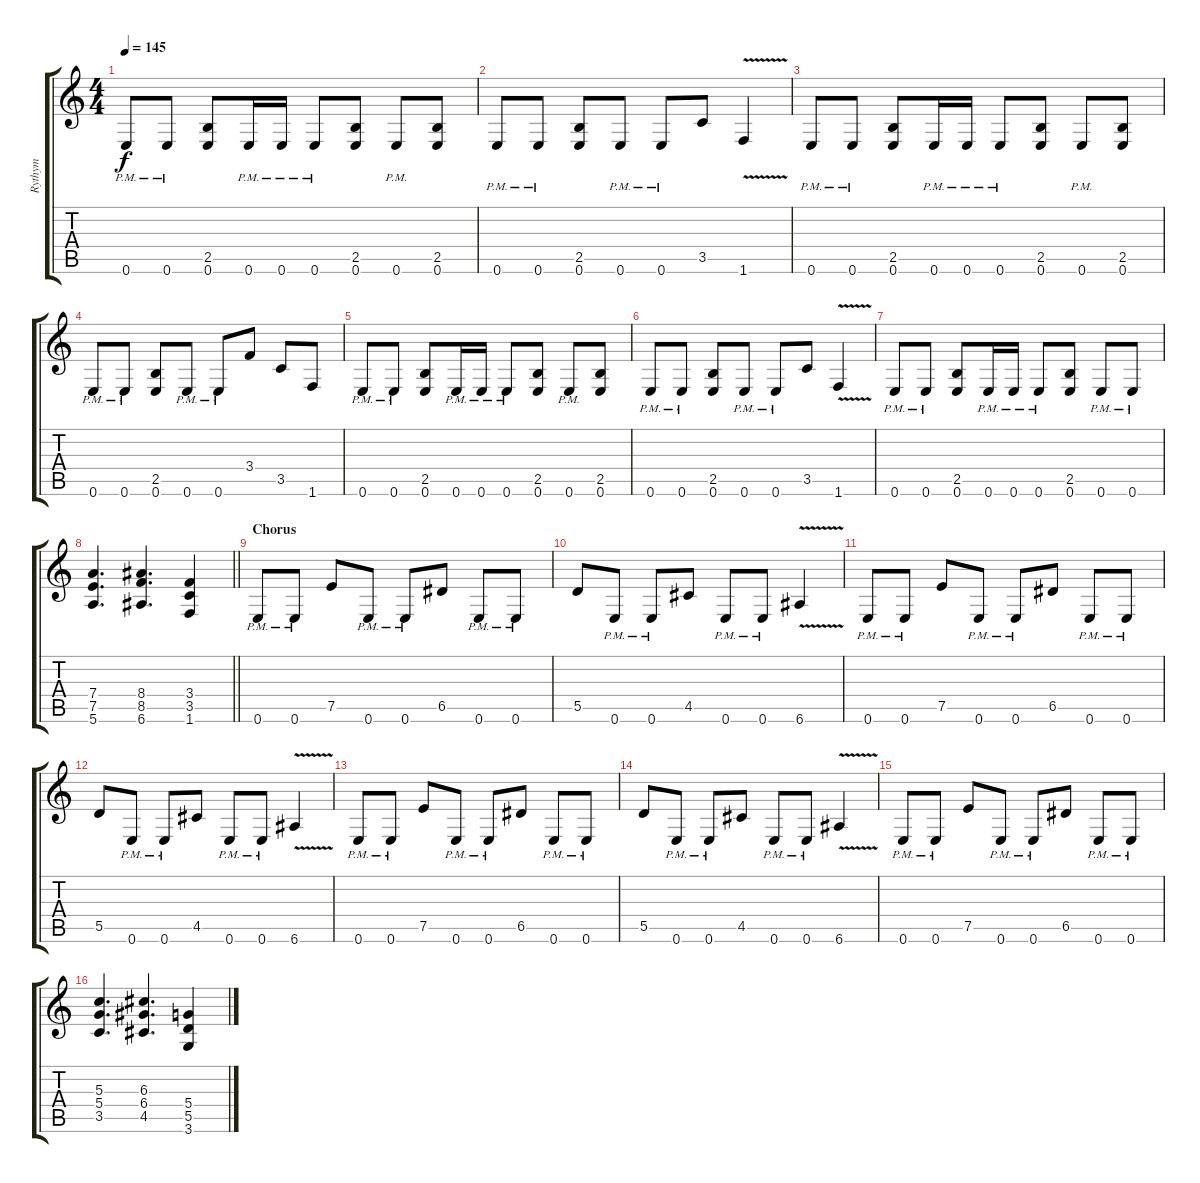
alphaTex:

\track ("Rythym" "Rythym") {instrument distortionguitar}
\staff {score tabs}
\tuning (E4 B3 G3 D3 A2 E2) {hide}
\ts (4 4)
\tempo 145
\clef g2
\ks c
0.6{pm}.8{dy f} 0.6{pm}.8 (2.5 0.6).8 0.6{pm}.16 0.6{pm}.16 0.6{pm}.8 (2.5 0.6).8 0.6{pm}.8 (2.5 0.6).8 |
0.6{pm}.8 0.6{pm}.8 (2.5 0.6).8 0.6{pm}.8 0.6{pm}.8 3.5.8 1.6{v}.4 |
0.6{pm}.8 0.6{pm}.8 (2.5 0.6).8 0.6{pm}.16 0.6{pm}.16 0.6{pm}.8 (2.5 0.6).8 0.6{pm}.8 (2.5 0.6).8 |
0.6{pm}.8 0.6{pm}.8 (2.5 0.6).8 0.6{pm}.8 0.6{pm}.8 3.4.8 3.5.8 1.6.8 |
0.6{pm}.8 0.6{pm}.8 (2.5 0.6).8 0.6{pm}.16 0.6{pm}.16 0.6{pm}.8 (2.5 0.6).8 0.6{pm}.8 (2.5 0.6).8 |
0.6{pm}.8 0.6{pm}.8 (2.5 0.6).8 0.6{pm}.8 0.6{pm}.8 3.5.8 1.6{v}.4 |
0.6{pm}.8 0.6{pm}.8 (2.5 0.6).8 0.6{pm}.16 0.6{pm}.16 0.6{pm}.8 (2.5 0.6).8 0.6{pm}.8 0.6{pm}.8 |
\barLineRight lightlight
(7.4 7.5 5.6).4{d} (8.4 8.5 6.6).4{d} (3.4 3.5 1.6).4 |
\section ("" "Chorus")
0.6{pm}.8 0.6{pm}.8 7.5.8 0.6{pm}.8 0.6{pm}.8 6.5.8 0.6{pm}.8 0.6{pm}.8 |
5.5.8 0.6{pm}.8 0.6{pm}.8 4.5.8 0.6{pm}.8 0.6{pm}.8 6.6{v}.4 |
0.6{pm}.8 0.6{pm}.8 7.5.8 0.6{pm}.8 0.6{pm}.8 6.5.8 0.6{pm}.8 0.6{pm}.8 |
5.5.8 0.6{pm}.8 0.6{pm}.8 4.5.8 0.6{pm}.8 0.6{pm}.8 6.6{v}.4 |
0.6{pm}.8 0.6{pm}.8 7.5.8 0.6{pm}.8 0.6{pm}.8 6.5.8 0.6{pm}.8 0.6{pm}.8 |
5.5.8 0.6{pm}.8 0.6{pm}.8 4.5.8 0.6{pm}.8 0.6{pm}.8 6.6{v}.4 |
0.6{pm}.8 0.6{pm}.8 7.5.8 0.6{pm}.8 0.6{pm}.8 6.5.8 0.6{pm}.8 0.6{pm}.8 |
(5.3 5.4 3.5).4{d} (6.3 6.4 4.5).4{d} (5.4 5.5 3.6).4
